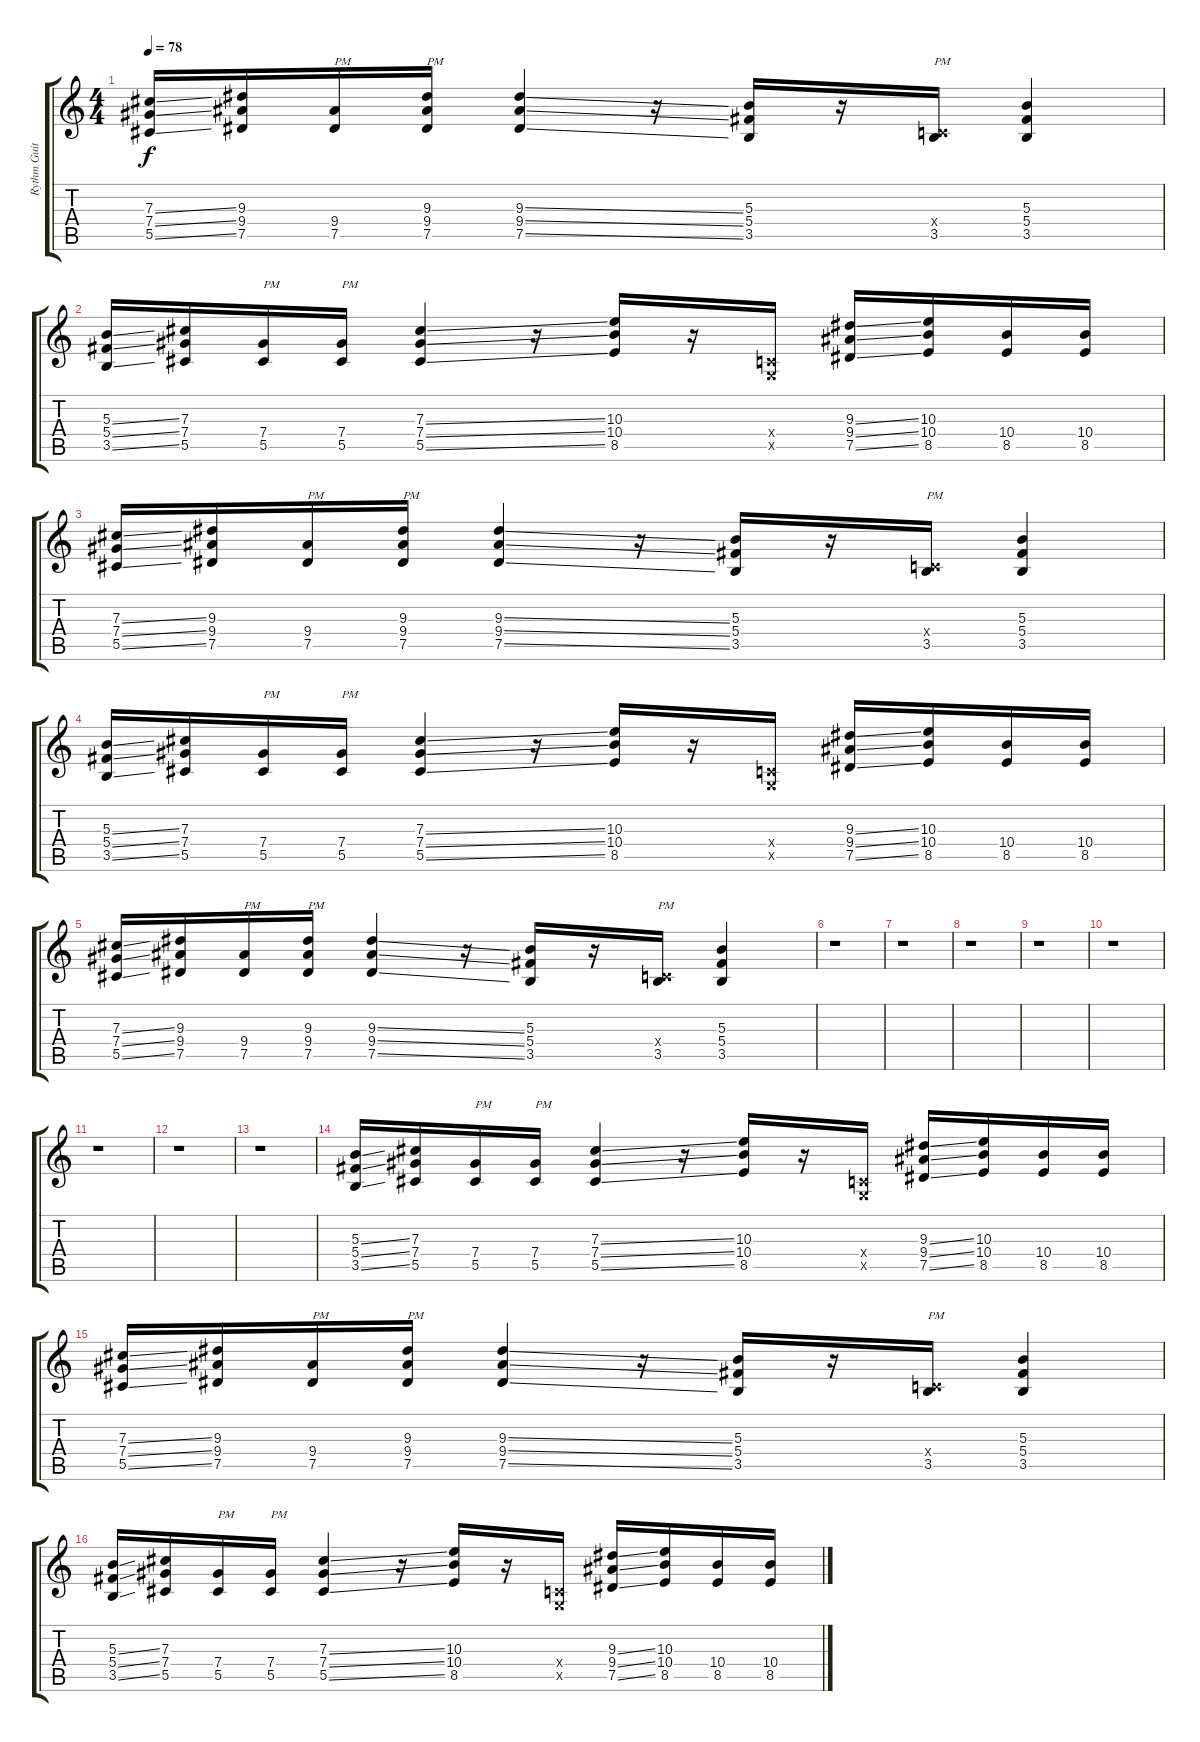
\track ("Rythm Guitar" "Rythm Guit") {instrument overdrivenguitar}
\staff {score tabs}
\tuning (Eb4 Bb3 Gb3 Db3 Ab2 Db2) {hide}
\ts (4 4)
\tempo 78
\clef g2
\ks c
(7.3{ss} 7.4{ss} 5.5{ss}).16{dy f} (9.3 9.4 7.5).16 (9.4 7.5).16{txt "PM"} (9.3 9.4 7.5).16{txt "PM"} (9.3{ss} 9.4{ss} 7.5{ss}).4 r.16 (5.3 5.4 3.5).16 r.16 (-1.4{x} 3.5).16{txt "PM"} (5.3 5.4 3.5).4 |
(5.3{ss} 5.4{ss} 3.5{ss}).16 (7.3 7.4 5.5).16 (7.4 5.5).16{txt "PM"} (7.4 5.5).16{txt "PM"} (7.3{ss} 7.4{ss} 5.5{ss}).4 r.16 (10.3 10.4 8.5).16 r.16 (-1.4{x} -1.5{x}).16 (9.3{ss} 9.4{ss} 7.5{ss}).16 (10.3 10.4 8.5).16 (10.4 8.5).16 (10.4 8.5).16 |
(7.3{ss} 7.4{ss} 5.5{ss}).16 (9.3 9.4 7.5).16 (9.4 7.5).16{txt "PM"} (9.3 9.4 7.5).16{txt "PM"} (9.3{ss} 9.4{ss} 7.5{ss}).4 r.16 (5.3 5.4 3.5).16 r.16 (-1.4{x} 3.5).16{txt "PM"} (5.3 5.4 3.5).4 |
(5.3{ss} 5.4{ss} 3.5{ss}).16 (7.3 7.4 5.5).16 (7.4 5.5).16{txt "PM"} (7.4 5.5).16{txt "PM"} (7.3{ss} 7.4{ss} 5.5{ss}).4 r.16 (10.3 10.4 8.5).16 r.16 (-1.4{x} -1.5{x}).16 (9.3{ss} 9.4{ss} 7.5{ss}).16 (10.3 10.4 8.5).16 (10.4 8.5).16 (10.4 8.5).16 |
(7.3{ss} 7.4{ss} 5.5{ss}).16 (9.3 9.4 7.5).16 (9.4 7.5).16{txt "PM"} (9.3 9.4 7.5).16{txt "PM"} (9.3{ss} 9.4{ss} 7.5{ss}).4 r.16 (5.3 5.4 3.5).16 r.16 (-1.4{x} 3.5).16{txt "PM"} (5.3 5.4 3.5).4 |
r.1 |
r.1 |
r.1 |
r.1 |
r.1 |
r.1 |
r.1 |
r.1 |
(5.3{ss} 5.4{ss} 3.5{ss}).16 (7.3 7.4 5.5).16 (7.4 5.5).16{txt "PM"} (7.4 5.5).16{txt "PM"} (7.3{ss} 7.4{ss} 5.5{ss}).4 r.16 (10.3 10.4 8.5).16 r.16 (-1.4{x} -1.5{x}).16 (9.3{ss} 9.4{ss} 7.5{ss}).16 (10.3 10.4 8.5).16 (10.4 8.5).16 (10.4 8.5).16 |
(7.3{ss} 7.4{ss} 5.5{ss}).16 (9.3 9.4 7.5).16 (9.4 7.5).16{txt "PM"} (9.3 9.4 7.5).16{txt "PM"} (9.3{ss} 9.4{ss} 7.5{ss}).4 r.16 (5.3 5.4 3.5).16 r.16 (-1.4{x} 3.5).16{txt "PM"} (5.3 5.4 3.5).4 |
(5.3{ss} 5.4{ss} 3.5{ss}).16 (7.3 7.4 5.5).16 (7.4 5.5).16{txt "PM"} (7.4 5.5).16{txt "PM"} (7.3{ss} 7.4{ss} 5.5{ss}).4 r.16 (10.3 10.4 8.5).16 r.16 (-1.4{x} -1.5{x}).16 (9.3{ss} 9.4{ss} 7.5{ss}).16 (10.3 10.4 8.5).16 (10.4 8.5).16 (10.4 8.5).16
